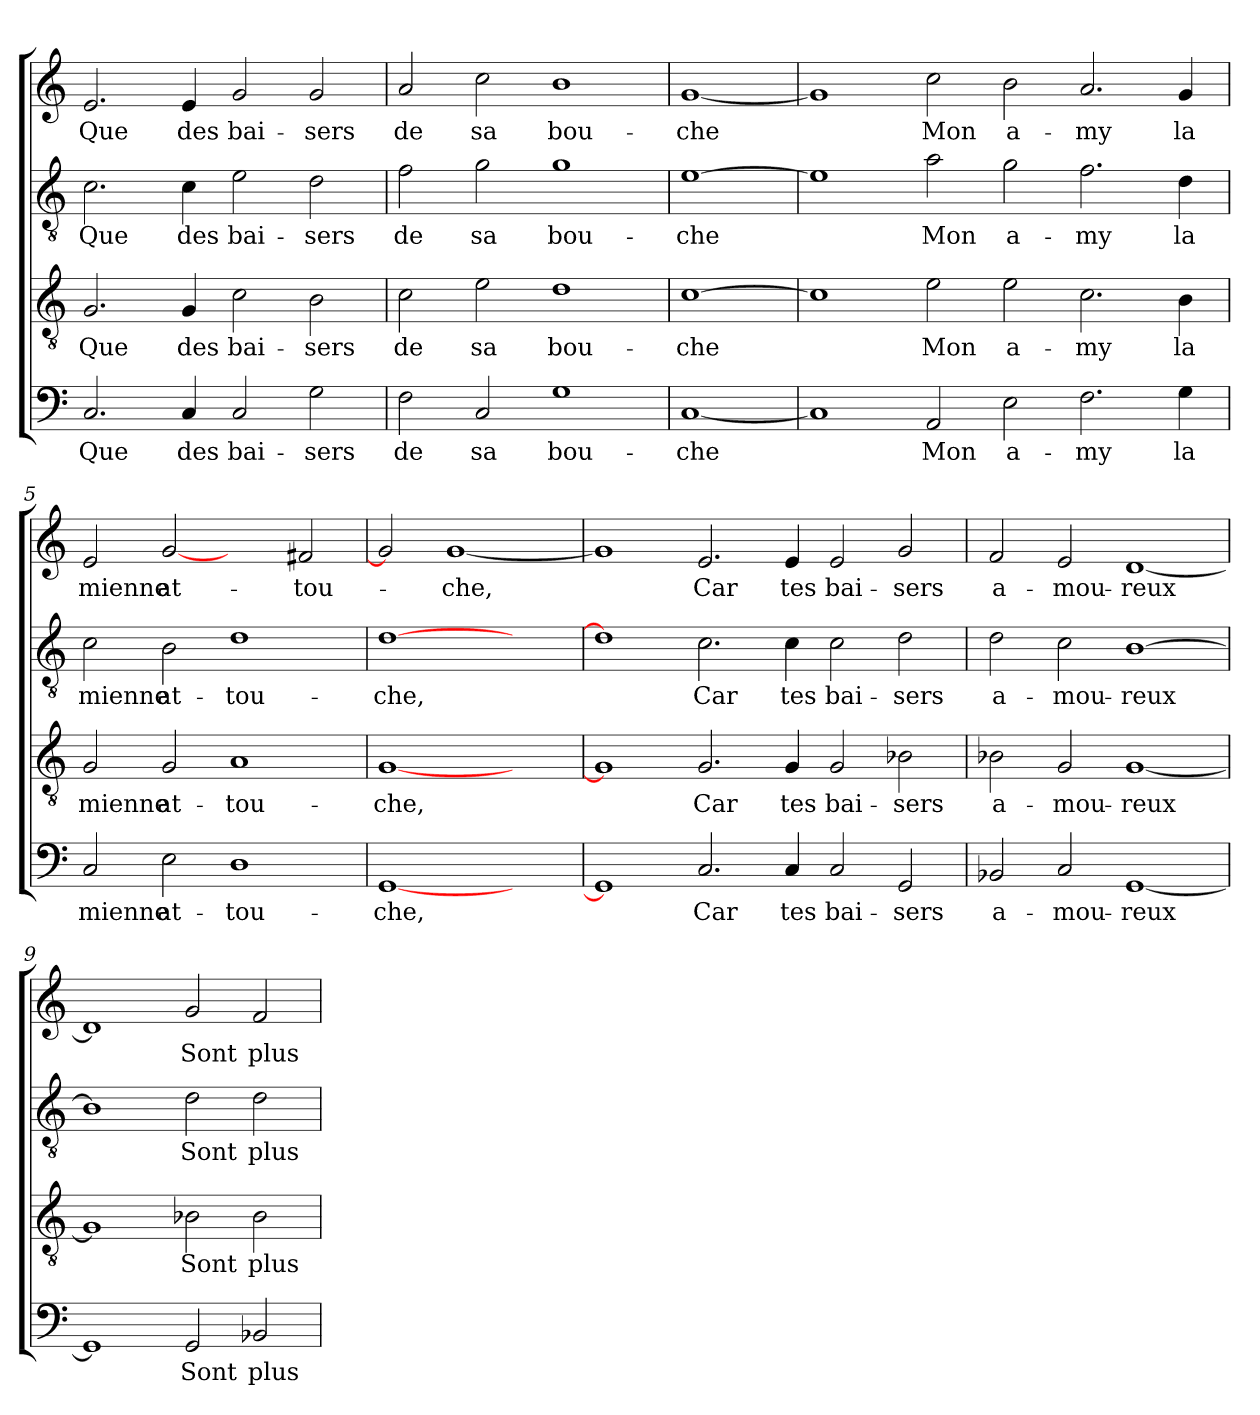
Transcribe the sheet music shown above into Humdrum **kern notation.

**kern	**text	**kern	**text	**kern	**text	**kern	**text
*part4	*part4	*part3	*part3	*part2	*part2	*part1	*part1
*staff4	*staff4	*staff3	*staff3	*staff2	*staff2	*staff1	*staff1
*clefF4	*	*clefGv2	*	*clefGv2	*	*clefG2	*
*k[]	*	*k[]	*	*k[]	*	*k[]	*
=1	=1	=1	=1	=1	=1	=1	=1
2.C	Que	2.G	Que	2.c	Que	2.e	Que
4C	des	4G	des	4c	des	4e	des
2C	bai-	2c	bai-	2e	bai-	2g	bai-
2G	-sers	2B	-sers	2d	-sers	2g	-sers
=2	=2	=2	=2	=2	=2	=2	=2
2F	de	2c	de	2f	de	2a	de
2C	sa	2e	sa	2g	sa	2cc	sa
1G	bou-	1d	bou-	1g	bou-	1b	bou-
=3	=3	=3	=3	=3	=3	=3	=3
[1C	-che	[1c	-che	[1e	-che	[1g	-che
=4	=4	=4	=4	=4	=4	=4	=4
1C]	.	1c]	.	1e]	.	1g]	.
2AA	Mon	2e	Mon	2a	Mon	2cc	Mon
2E	a-	2e	a-	2g	a-	2b	a-
2.F	-my	2.c	-my	2.f	-my	2.a	-my
4G	la	4B	la	4d	la	4g	la
!!LO:LB:g=z
=5	=5	=5	=5	=5	=5	=5	=5
2C	mienne	2G	mienne	2c	mienne	2e	mienne
2E	at-	2G	at-	2B	at-	[2g	at-
1D	-tou-	1A	-tou-	1d	-tou-	2ryy	.
.	.	.	.	.	.	2f#X	-tou-
=6	=6	=6	=6	=6	=6	=6	=6
[1GG	-che,	[1G	-che,	[1d	-che,	2g]	.
.	.	.	.	.	.	[1g	-che,
2ryy	.	2ryy	.	2ryy	.	.	.
=7	=7	=7	=7	=7	=7	=7	=7
1GG]	.	1G]	.	1d]	.	1g]	.
2.C	Car	2.G	Car	2.c	Car	2.e	Car
4C	tes	4G	tes	4c	tes	4e	tes
2C	bai-	2G	bai-	2c	bai-	2e	bai-
2GG	-sers	2B-X	-sers	2d	-sers	2g	-sers
=8	=8	=8	=8	=8	=8	=8	=8
2BB-X	a-	2B-X	a-	2d	a-	2f	a-
2C	-mou-	2G	-mou-	2c	-mou-	2e	-mou-
[1GG	-reux	[1G	-reux	[1B	-reux	[1d	-reux
=9	=9	=9	=9	=9	=9	=9	=9
1GG]	.	1G]	.	1B]	.	1d]	.
2GG	Sont	2B-X	Sont	2d	Sont	2g	Sont
2BB-X	plus	2B-	plus	2d	plus	2f	plus
=	=	=	=	=	=	=	=
*-	*-	*-	*-	*-	*-	*-	*-
